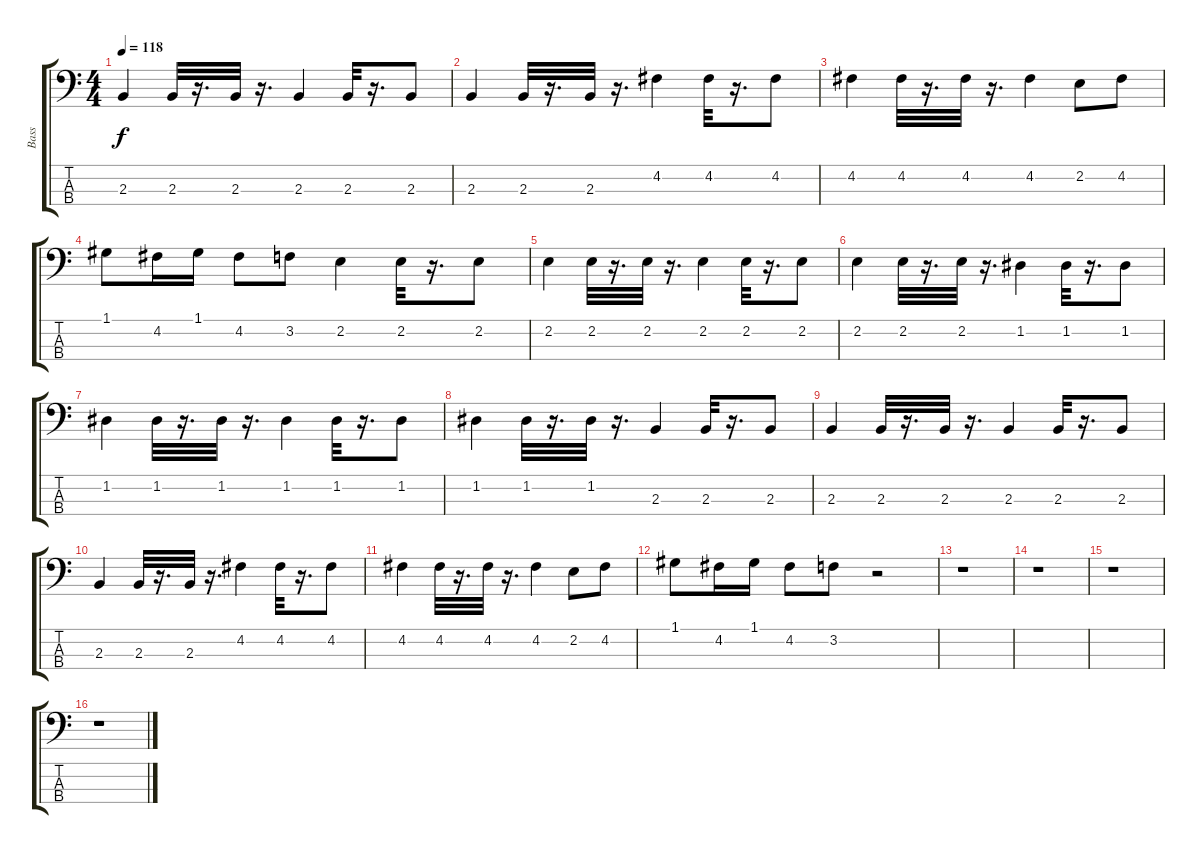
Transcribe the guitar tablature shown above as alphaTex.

\track ("Bass" "Bass") {instrument electricbassfinger}
\staff {score tabs}
\tuning (G2 D2 A1 E1) {hide}
\ts (4 4)
\tempo 118
\clef f4
\ks c
2.3.4{dy f} 2.3.32 r.16{d} 2.3.32 r.16{d} 2.3.4 2.3.32 r.16{d} 2.3.8 |
2.3.4 2.3.32 r.16{d} 2.3.32 r.16{d} 4.2.4 4.2.32 r.16{d} 4.2.8 |
4.2.4 4.2.32 r.16{d} 4.2.32 r.16{d} 4.2.4 2.2.8 4.2.8 |
1.1.8 4.2.16 1.1.16 4.2.8 3.2.8 2.2.4 2.2.32 r.16{d} 2.2.8 |
2.2.4 2.2.32 r.16{d} 2.2.32 r.16{d} 2.2.4 2.2.32 r.16{d} 2.2.8 |
2.2.4 2.2.32 r.16{d} 2.2.32 r.16{d} 1.2.4 1.2.32 r.16{d} 1.2.8 |
1.2.4 1.2.32 r.16{d} 1.2.32 r.16{d} 1.2.4 1.2.32 r.16{d} 1.2.8 |
1.2.4 1.2.32 r.16{d} 1.2.32 r.16{d} 2.3.4 2.3.32 r.16{d} 2.3.8 |
2.3.4 2.3.32 r.16{d} 2.3.32 r.16{d} 2.3.4 2.3.32 r.16{d} 2.3.8 |
2.3.4 2.3.32 r.16{d} 2.3.32 r.16{d} 4.2.4 4.2.32 r.16{d} 4.2.8 |
4.2.4 4.2.32 r.16{d} 4.2.32 r.16{d} 4.2.4 2.2.8 4.2.8 |
1.1.8 4.2.16 1.1.16 4.2.8 3.2.8 r.2 |
r.1 |
r.1 |
r.1 |
r.1
